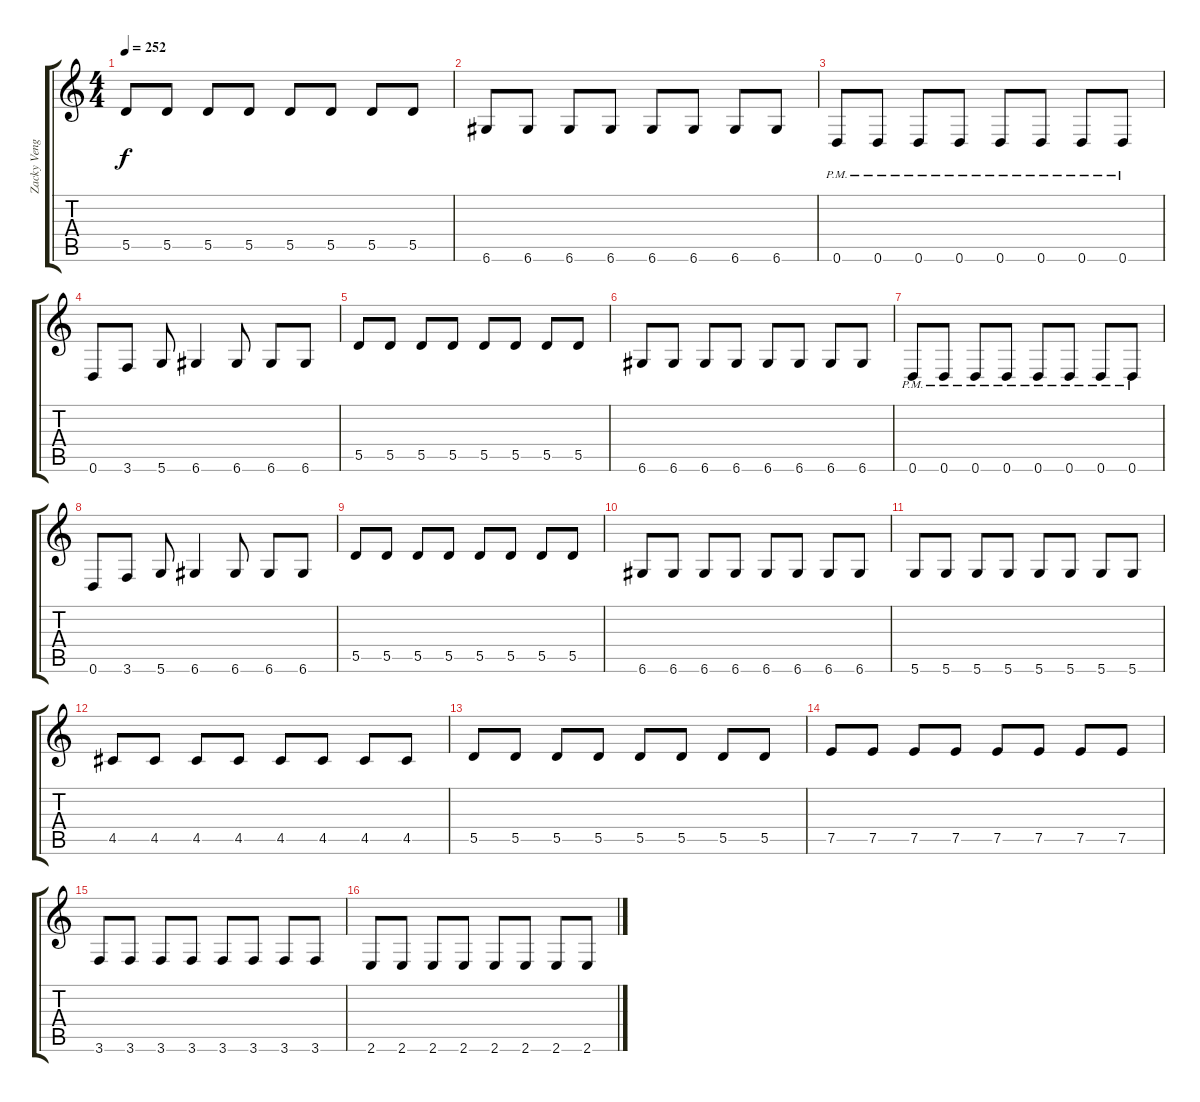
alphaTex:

\track ("Zacky Vengeance" "Zacky Veng") {instrument distortionguitar}
\staff {score tabs}
\tuning (E4 B3 G3 D3 A2 D2) {hide}
\ts (4 4)
\tempo 252
\clef g2
\ks c
5.5.8{dy f} 5.5.8 5.5.8 5.5.8 5.5.8 5.5.8 5.5.8 5.5.8 |
6.6.8 6.6.8 6.6.8 6.6.8 6.6.8 6.6.8 6.6.8 6.6.8 |
0.6{pm}.8 0.6{pm}.8 0.6{pm}.8 0.6{pm}.8 0.6{pm}.8 0.6{pm}.8 0.6{pm}.8 0.6{pm}.8 |
0.6.8 3.6.8 5.6.8 6.6.4 6.6.8 6.6.8 6.6.8 |
5.5.8 5.5.8 5.5.8 5.5.8 5.5.8 5.5.8 5.5.8 5.5.8 |
6.6.8 6.6.8 6.6.8 6.6.8 6.6.8 6.6.8 6.6.8 6.6.8 |
0.6{pm}.8 0.6{pm}.8 0.6{pm}.8 0.6{pm}.8 0.6{pm}.8 0.6{pm}.8 0.6{pm}.8 0.6{pm}.8 |
0.6.8 3.6.8 5.6.8 6.6.4 6.6.8 6.6.8 6.6.8 |
5.5.8 5.5.8 5.5.8 5.5.8 5.5.8 5.5.8 5.5.8 5.5.8 |
6.6.8 6.6.8 6.6.8 6.6.8 6.6.8 6.6.8 6.6.8 6.6.8 |
5.6.8 5.6.8 5.6.8 5.6.8 5.6.8 5.6.8 5.6.8 5.6.8 |
4.5.8 4.5.8 4.5.8 4.5.8 4.5.8 4.5.8 4.5.8 4.5.8 |
5.5.8 5.5.8 5.5.8 5.5.8 5.5.8 5.5.8 5.5.8 5.5.8 |
7.5.8 7.5.8 7.5.8 7.5.8 7.5.8 7.5.8 7.5.8 7.5.8 |
3.6.8 3.6.8 3.6.8 3.6.8 3.6.8 3.6.8 3.6.8 3.6.8 |
2.6.8 2.6.8 2.6.8 2.6.8 2.6.8 2.6.8 2.6.8 2.6.8
